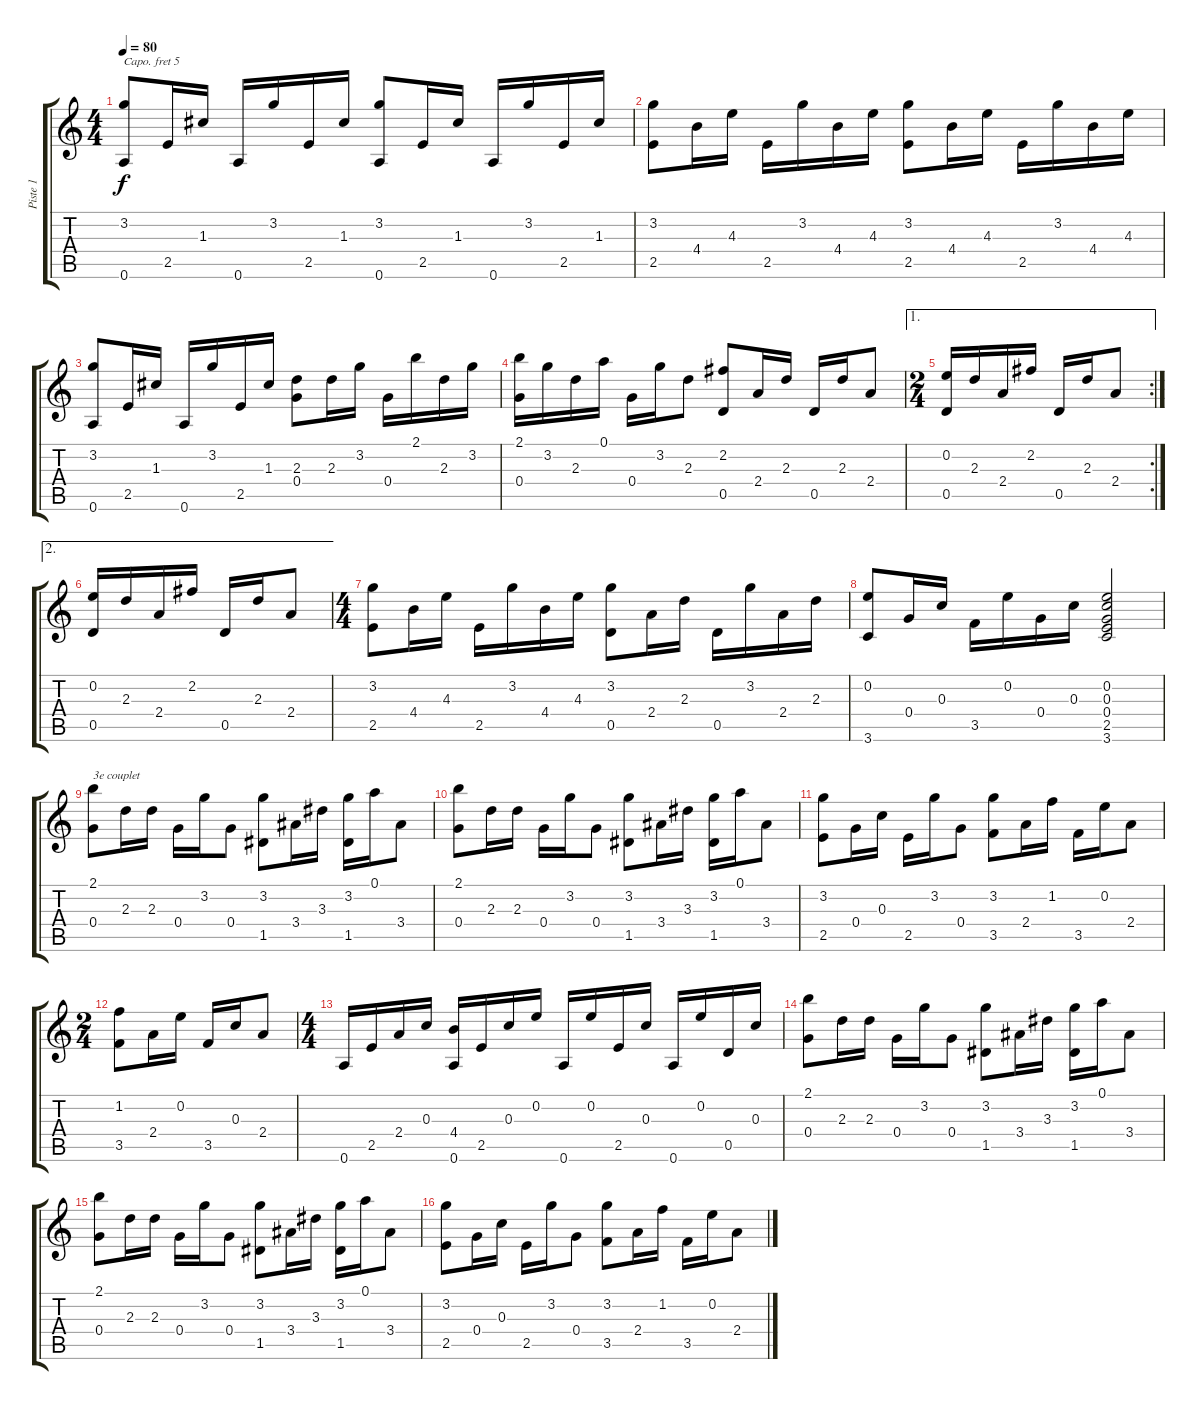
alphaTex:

\track ("Piste 1" "Piste 1") {instrument acousticguitarsteel}
\staff {score tabs}
\capo 5
\tuning (E4 B3 G3 D3 A2 E2) {hide}
\ts (4 4)
\tempo 80
\clef g2
\ks c
(3.2 0.6).8{dy f} 2.5.16 1.3.16 0.6.16 3.2.16 2.5.16 1.3.16 (3.2 0.6).8 2.5.16 1.3.16 0.6.16 3.2.16 2.5.16 1.3.16 |
(3.2 2.5).8 4.4.16 4.3.16 2.5.16 3.2.16 4.4.16 4.3.16 (3.2 2.5).8 4.4.16 4.3.16 2.5.16 3.2.16 4.4.16 4.3.16 |
(3.2 0.6).8 2.5.16 1.3.16 0.6.16 3.2.16 2.5.16 1.3.16 (2.3 0.4).8 2.3.16 3.2.16 0.4.16 2.1.16 2.3.16 3.2.16 |
(2.1 0.4).16 3.2.16 2.3.16 0.1.16 0.4.16 3.2.16 2.3.8 (2.2 0.5).8 2.4.16 2.3.16 0.5.16 2.3.16 2.4.8 |
\ae 1
\rc 2
\ts (2 4)
(0.2 0.5).16 2.3.16 2.4.16 2.2.16 0.5.16 2.3.16 2.4.8 |
\ae 2
(0.2 0.5).16 2.3.16 2.4.16 2.2.16 0.5.16 2.3.16 2.4.8 |
\ts (4 4)
(3.2 2.5).8 4.4.16 4.3.16 2.5.16 3.2.16 4.4.16 4.3.16 (3.2 0.5).8 2.4.16 2.3.16 0.5.16 3.2.16 2.4.16 2.3.16 |
(0.2 3.6).8 0.4.16 0.3.16 3.5.16 0.2.16 0.4.16 0.3.16 (0.2 0.3 0.4 2.5 3.6).2 |
(2.1 0.4).8{txt "3e couplet"} 2.3.16 2.3.16 0.4.16 3.2.16 0.4.8 (3.2 1.5).8 3.4.16 3.3.16 (3.2 1.5).16 0.1.16 3.4.8 |
(2.1 0.4).8 2.3.16 2.3.16 0.4.16 3.2.16 0.4.8 (3.2 1.5).8 3.4.16 3.3.16 (3.2 1.5).16 0.1.16 3.4.8 |
(3.2 2.5).8 0.4.16 0.3.16 2.5.16 3.2.16 0.4.8 (3.2 3.5).8 2.4.16 1.2.16 3.5.16 0.2.16 2.4.8 |
\ts (2 4)
(1.2 3.5).8 2.4.16 0.2.16 3.5.16 0.3.16 2.4.8 |
\ts (4 4)
0.6.16 2.5.16 2.4.16 0.3.16 (4.4 0.6).16 2.5.16 0.3.16 0.2.16 0.6.16 0.2.16 2.5.16 0.3.16 0.6.16 0.2.16 0.5.16 0.3.16 |
(2.1 0.4).8 2.3.16 2.3.16 0.4.16 3.2.16 0.4.8 (3.2 1.5).8 3.4.16 3.3.16 (3.2 1.5).16 0.1.16 3.4.8 |
(2.1 0.4).8 2.3.16 2.3.16 0.4.16 3.2.16 0.4.8 (3.2 1.5).8 3.4.16 3.3.16 (3.2 1.5).16 0.1.16 3.4.8 |
(3.2 2.5).8 0.4.16 0.3.16 2.5.16 3.2.16 0.4.8 (3.2 3.5).8 2.4.16 1.2.16 3.5.16 0.2.16 2.4.8
